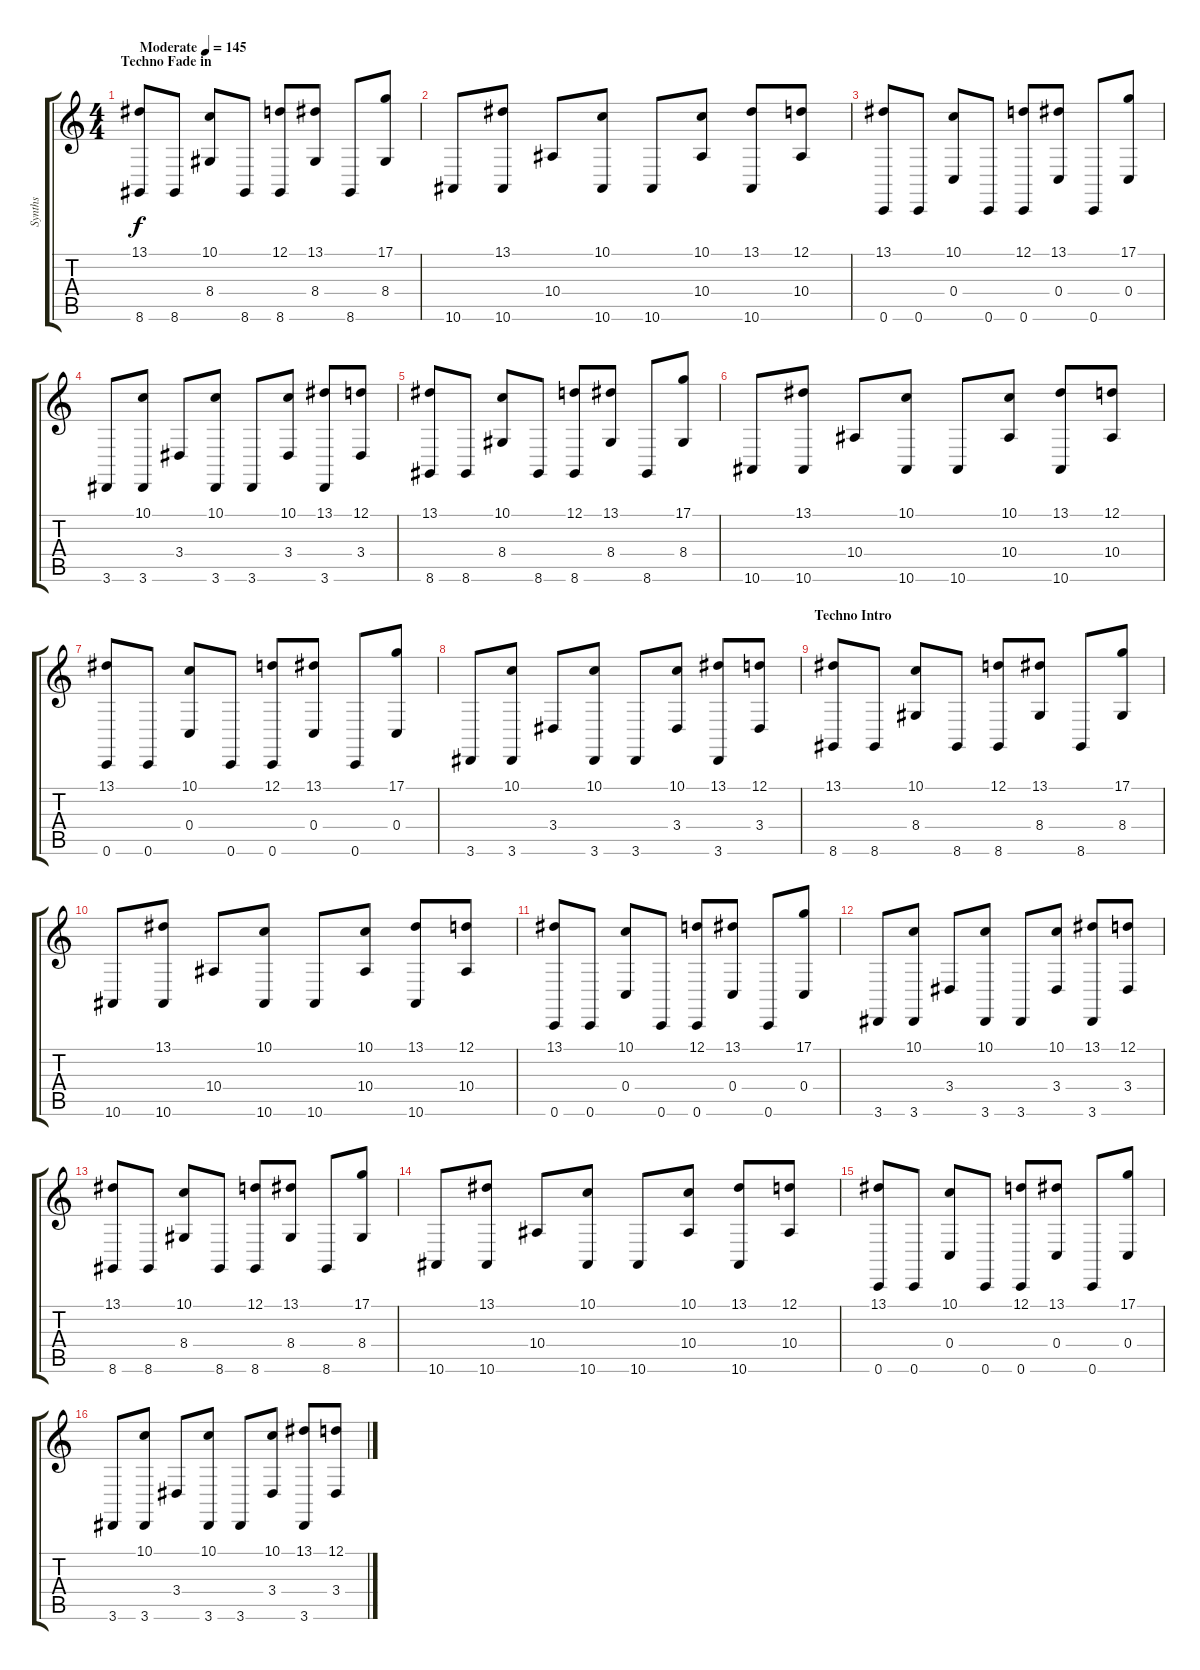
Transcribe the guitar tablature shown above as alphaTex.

\track ("Synths" "Synths") {instrument lead2sawtooth}
\staff {score tabs}
\tuning (D4 A3 F3 C3 G2 C2) {hide}
\ts (4 4)
\section ("" "Techno Fade in")
\tempo (145 "Moderate")
\clef g2
\ks c
(13.1 8.6).8{dy f instrument lead2sawtooth} 8.6.8 (10.1 8.4).8 8.6.8 (12.1 8.6).8 (13.1 8.4).8 8.6.8 (17.1 8.4).8 |
10.6.8 (13.1 10.6).8 10.4.8 (10.1 10.6).8 10.6.8 (10.1 10.4).8 (13.1 10.6).8 (12.1 10.4).8 |
(13.1 0.6).8 0.6.8 (10.1 0.4).8 0.6.8 (12.1 0.6).8 (13.1 0.4).8 0.6.8 (17.1 0.4).8 |
3.6.8 (10.1 3.6).8 3.4.8 (10.1 3.6).8 3.6.8 (10.1 3.4).8 (13.1 3.6).8 (12.1 3.4).8 |
(13.1 8.6).8 8.6.8 (10.1 8.4).8 8.6.8 (12.1 8.6).8 (13.1 8.4).8 8.6.8 (17.1 8.4).8 |
10.6.8 (13.1 10.6).8 10.4.8 (10.1 10.6).8 10.6.8 (10.1 10.4).8 (13.1 10.6).8 (12.1 10.4).8 |
(13.1 0.6).8 0.6.8 (10.1 0.4).8 0.6.8 (12.1 0.6).8 (13.1 0.4).8 0.6.8 (17.1 0.4).8 |
3.6.8 (10.1 3.6).8 3.4.8 (10.1 3.6).8 3.6.8 (10.1 3.4).8 (13.1 3.6).8 (12.1 3.4).8 |
\section ("" "Techno Intro")
(13.1 8.6).8 8.6.8 (10.1 8.4).8 8.6.8 (12.1 8.6).8 (13.1 8.4).8 8.6.8 (17.1 8.4).8 |
10.6.8 (13.1 10.6).8 10.4.8 (10.1 10.6).8 10.6.8 (10.1 10.4).8 (13.1 10.6).8 (12.1 10.4).8 |
(13.1 0.6).8 0.6.8 (10.1 0.4).8 0.6.8 (12.1 0.6).8 (13.1 0.4).8 0.6.8 (17.1 0.4).8 |
3.6.8 (10.1 3.6).8 3.4.8 (10.1 3.6).8 3.6.8 (10.1 3.4).8 (13.1 3.6).8 (12.1 3.4).8 |
(13.1 8.6).8 8.6.8 (10.1 8.4).8 8.6.8 (12.1 8.6).8 (13.1 8.4).8 8.6.8 (17.1 8.4).8 |
10.6.8 (13.1 10.6).8 10.4.8 (10.1 10.6).8 10.6.8 (10.1 10.4).8 (13.1 10.6).8 (12.1 10.4).8 |
(13.1 0.6).8 0.6.8 (10.1 0.4).8 0.6.8 (12.1 0.6).8 (13.1 0.4).8 0.6.8 (17.1 0.4).8 |
3.6.8 (10.1 3.6).8 3.4.8 (10.1 3.6).8 3.6.8 (10.1 3.4).8 (13.1 3.6).8 (12.1 3.4).8
